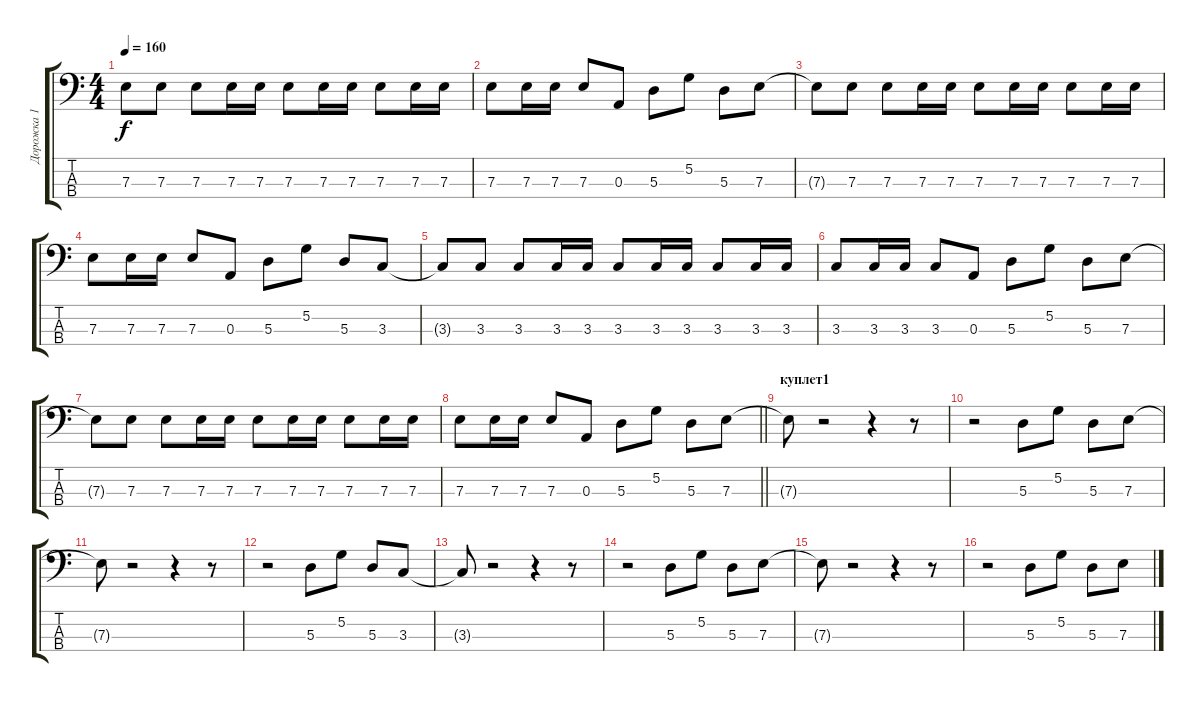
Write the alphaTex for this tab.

\track ("Дорожка 1" "Дорожка 1") {instrument electricbassfinger}
\staff {score tabs}
\tuning (G2 D2 A1 E1) {hide}
\ts (4 4)
\tempo 160
\clef f4
\ks c
7.3{t}.8{dy f} 7.3.8 7.3.8 7.3.16 7.3.16 7.3.8 7.3.16 7.3.16 7.3.8 7.3.16 7.3.16 |
7.3.8 7.3.16 7.3.16 7.3.8 0.3.8 5.3.8 5.2.8 5.3.8 7.3.8 |
7.3{t}.8 7.3.8 7.3.8 7.3.16 7.3.16 7.3.8 7.3.16 7.3.16 7.3.8 7.3.16 7.3.16 |
7.3.8 7.3.16 7.3.16 7.3.8 0.3.8 5.3.8 5.2.8 5.3.8 3.3.8 |
3.3{t}.8 3.3.8 3.3.8 3.3.16 3.3.16 3.3.8 3.3.16 3.3.16 3.3.8 3.3.16 3.3.16 |
3.3.8 3.3.16 3.3.16 3.3.8 0.3.8 5.3.8 5.2.8 5.3.8 7.3.8 |
7.3{t}.8 7.3.8 7.3.8 7.3.16 7.3.16 7.3.8 7.3.16 7.3.16 7.3.8 7.3.16 7.3.16 |
\barLineRight lightlight
7.3.8 7.3.16 7.3.16 7.3.8 0.3.8 5.3.8 5.2.8 5.3.8 7.3.8 |
\section ("" "куплет1")
7.3{t}.8 r.2 r.4 r.8 |
r.2 5.3.8 5.2.8 5.3.8 7.3.8 |
7.3{t}.8 r.2 r.4 r.8 |
r.2 5.3.8 5.2.8 5.3.8 3.3.8 |
3.3{t}.8 r.2 r.4 r.8 |
r.2 5.3.8 5.2.8 5.3.8 7.3.8 |
7.3{t}.8 r.2 r.4 r.8 |
r.2 5.3.8 5.2.8 5.3.8 7.3.8
